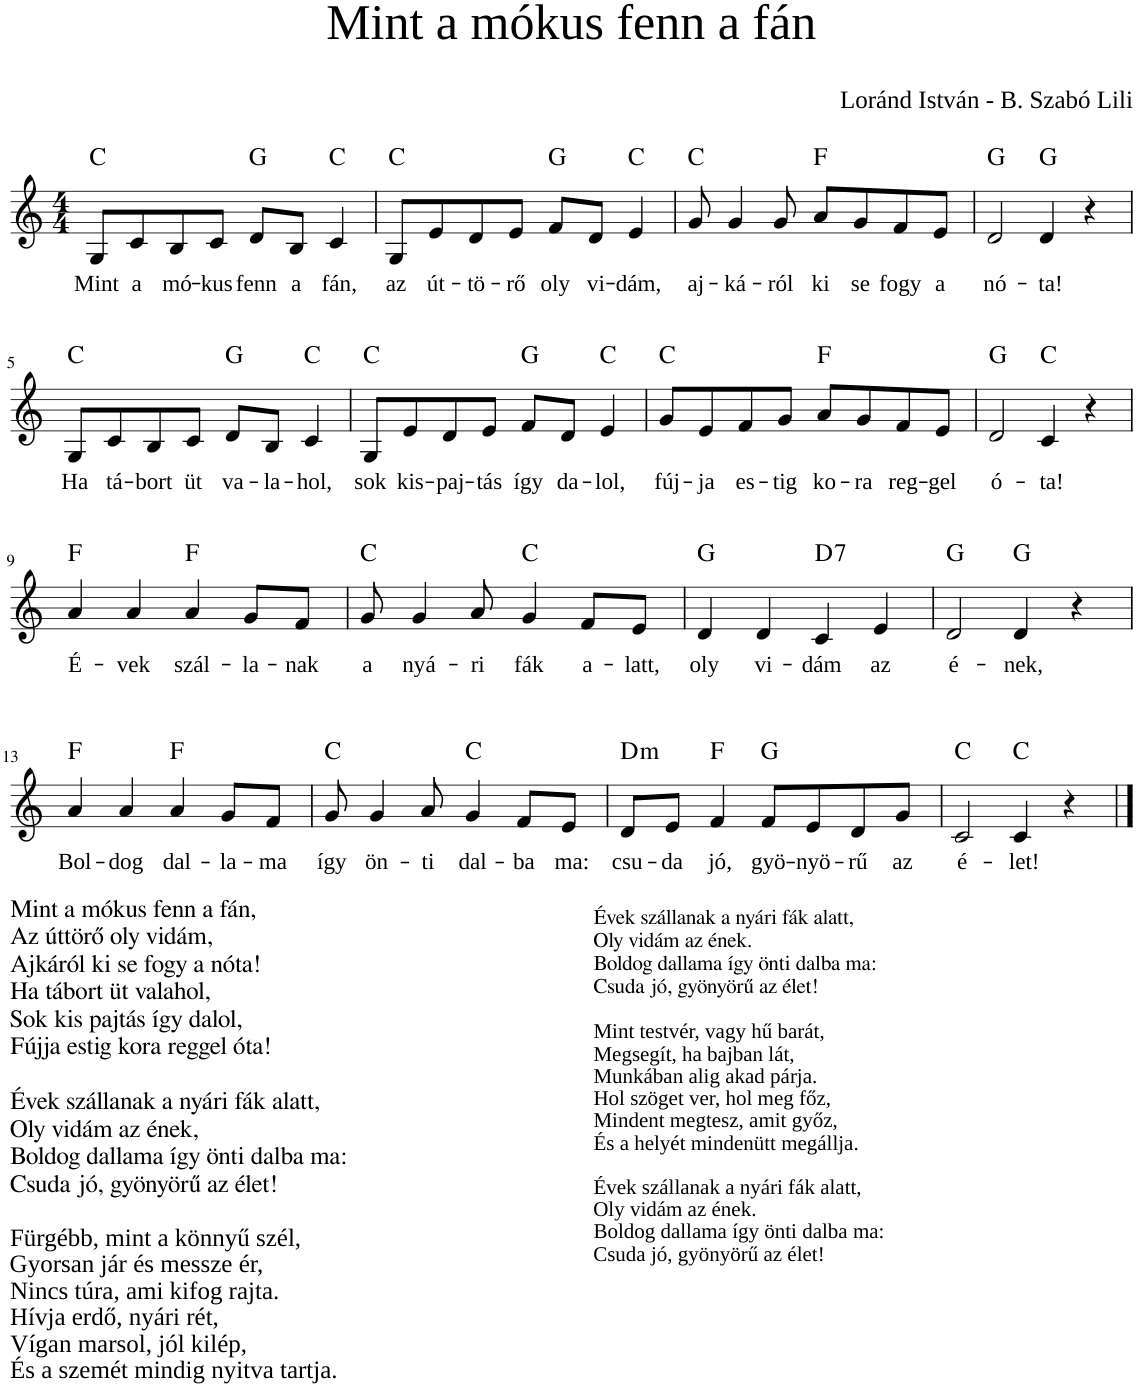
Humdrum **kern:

**kern	**text	**harte
*part1	*part1	*part1
*staff1	*staff1	*
*I"Piano	*	*
*I'Pno	*	*
*clefG2	*	*
*k[]	*	*
*M4/4	*	*
=1	=1	=1
!	!LO:LY:b	!
8G/L	Mint	C:maj
!	!LO:LY:b	!
8c/	a	.
!	!LO:LY:b	!
8B/	mó-	.
!	!LO:LY:b	!
8c/J	-kus	.
!	!LO:LY:b	!
8d/L	fenn	G:maj
!	!LO:LY:b	!
8B/J	a	.
!	!LO:LY:b	!
4c/	fán,	C:maj
=2	=2	=2
!	!LO:LY:b	!
8G/L	az	C:maj
!	!LO:LY:b	!
8e/	út-	.
!	!LO:LY:b	!
8d/	-tö-	.
!	!LO:LY:b	!
8e/J	-rő	.
!	!LO:LY:b	!
8f/L	oly	G:maj
!	!LO:LY:b	!
8d/J	vi-	.
!	!LO:LY:b	!
4e/	-dám,	C:maj
=3	=3	=3
!	!LO:LY:b	!
8g/	aj-	C:maj
!	!LO:LY:b	!
4g/	-ká-	.
!	!LO:LY:b	!
8g/	-ról	.
!	!LO:LY:b	!
8a/L	ki	F:maj
!	!LO:LY:b	!
8g/	se	.
!	!LO:LY:b	!
8f/	fogy	.
!	!LO:LY:b	!
8e/J	a	.
=4	=4	=4
!	!LO:LY:b	!
2d/	nó-	G:maj
!	!LO:LY:b	!
4d/	-ta!	G:maj
4r	.	.
!!LO:LB:g=z
=5	=5	=5
!	!LO:LY:b	!
8G/L	Ha	C:maj
!	!LO:LY:b	!
8c/	tá-	.
!	!LO:LY:b	!
8B/	-bort	.
!	!LO:LY:b	!
8c/J	üt	.
!	!LO:LY:b	!
8d/L	va-	G:maj
!	!LO:LY:b	!
8B/J	-la-	.
!	!LO:LY:b	!
4c/	-hol,	C:maj
=6	=6	=6
!	!LO:LY:b	!
8G/L	sok	C:maj
!	!LO:LY:b	!
8e/	kis-	.
!	!LO:LY:b	!
8d/	-paj-	.
!	!LO:LY:b	!
8e/J	-tás	.
!	!LO:LY:b	!
8f/L	így	G:maj
!	!LO:LY:b	!
8d/J	da-	.
!	!LO:LY:b	!
4e/	-lol,	C:maj
=7	=7	=7
!	!LO:LY:b	!
8g/L	fúj-	C:maj
!	!LO:LY:b	!
8e/	-ja	.
!	!LO:LY:b	!
8f/	es-	.
!	!LO:LY:b	!
8g/J	-tig	.
!	!LO:LY:b	!
8a/L	ko-	F:maj
!	!LO:LY:b	!
8g/	-ra	.
!	!LO:LY:b	!
8f/	reg-	.
!	!LO:LY:b	!
8e/J	-gel	.
=8	=8	=8
!	!LO:LY:b	!
2d/	ó-	G:maj
!	!LO:LY:b	!
4c/	-ta!	C:maj
4r	.	.
!!LO:LB:g=z
=9	=9	=9
!	!LO:LY:b	!
4a/	É-	F:maj
!	!LO:LY:b	!
4a/	-vek	.
!	!LO:LY:b	!
4a/	szál-	F:maj
!	!LO:LY:b	!
8g/L	-la-	.
!	!LO:LY:b	!
8f/J	-nak	.
=10	=10	=10
!	!LO:LY:b	!
8g/	a	C:maj
!	!LO:LY:b	!
4g/	nyá-	.
!	!LO:LY:b	!
8a/	-ri	.
!	!LO:LY:b	!
4g/	fák	C:maj
!	!LO:LY:b	!
8f/L	a-	.
!	!LO:LY:b	!
8e/J	-latt,	.
=11	=11	=11
!	!LO:LY:b	!
4d/	oly	G:maj
!	!LO:LY:b	!
4d/	vi-	.
!	!LO:LY:b	!LO:H:kt=7
4c/	-dám	D:7
!	!LO:LY:b	!
4e/	az	.
=12	=12	=12
!	!LO:LY:b	!
2d/	é-	G:maj
!	!LO:LY:b	!
4d/	-nek,	G:maj
4r	.	.
!!LO:LB:g=z
=13	=13	=13
!	!LO:LY:b	!
4a/	Bol-	F:maj
!	!LO:LY:b	!
4a/	-dog	.
!	!LO:LY:b	!
4a/	dal-	F:maj
!	!LO:LY:b	!
8g/L	-la-	.
!	!LO:LY:b	!
8f/J	-ma	.
=14	=14	=14
!	!LO:LY:b	!
8g/	így	C:maj
!	!LO:LY:b	!
4g/	ön-	.
!	!LO:LY:b	!
8a/	-ti	.
!	!LO:LY:b	!
4g/	dal-	C:maj
!	!LO:LY:b	!
8f/L	-ba	.
!	!LO:LY:b	!
8e/J	ma:	.
=15	=15	=15
!	!LO:LY:b	!LO:H:kt=m
8d/L	csu-	D:min
!	!LO:LY:b	!
8e/J	-da	.
!	!LO:LY:b	!
4f/	jó,	F:maj
!	!LO:LY:b	!
8f/L	gyö-	G:maj
!	!LO:LY:b	!
8e/	-nyö-	.
!	!LO:LY:b	!
8d/	-rű	.
!	!LO:LY:b	!
8g/J	az	.
=16	=16	=16
!	!LO:LY:b	!
2c/	é-	C:maj
!	!LO:LY:b	!
4c/	-let!	C:maj
4r	.	.
==	==	==
*-	*-	*-
